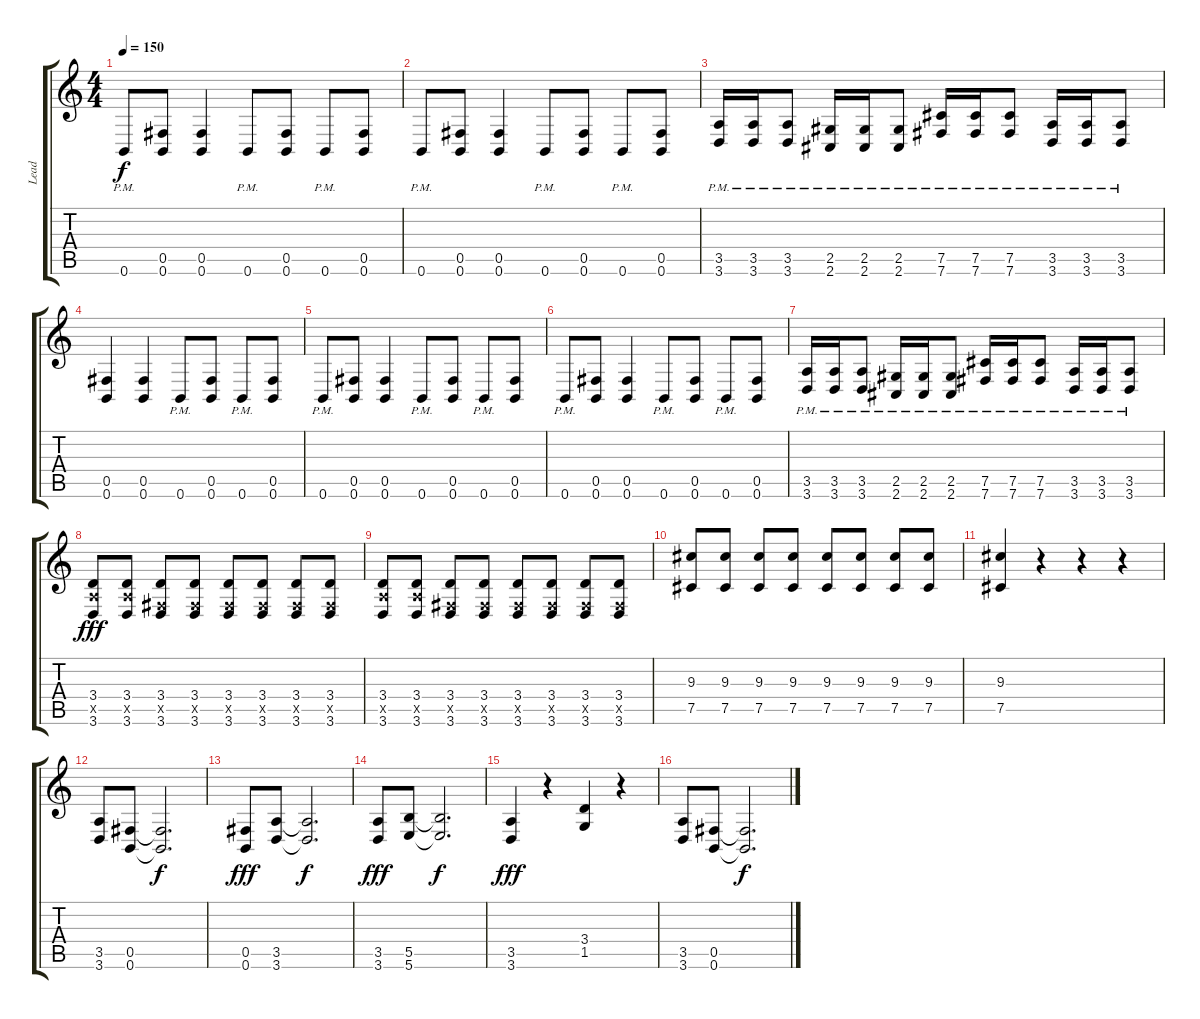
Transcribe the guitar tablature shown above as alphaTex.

\track ("Lead" "Lead") {instrument distortionguitar}
\staff {score tabs}
\tuning (Db4 Ab3 E3 B2 Gb2 B1) {hide}
\ts (4 4)
\tempo 150
\clef g2
\ks c
0.6{pm}.8{dy f} (0.5 0.6).8 (0.5 0.6).4 0.6{pm}.8 (0.5 0.6).8 0.6{pm}.8 (0.5 0.6).8 |
0.6{pm}.8 (0.5 0.6).8 (0.5 0.6).4 0.6{pm}.8 (0.5 0.6).8 0.6{pm}.8 (0.5 0.6).8 |
(3.5{pm} 3.6).16 (3.5{pm} 3.6).16 (3.5{pm} 3.6).8 (2.5{pm} 2.6).16 (2.5{pm} 2.6).16 (2.5{pm} 2.6).8 (7.5{pm} 7.6).16 (7.5{pm} 7.6).16 (7.5{pm} 7.6).8 (3.5{pm} 3.6).16 (3.5{pm} 3.6).16 (3.5{pm} 3.6).8 |
(0.5 0.6).4 (0.5 0.6).4 0.6{pm}.8 (0.5 0.6).8 0.6{pm}.8 (0.5 0.6).8 |
0.6{pm}.8 (0.5 0.6).8 (0.5 0.6).4 0.6{pm}.8 (0.5 0.6).8 0.6{pm}.8 (0.5 0.6).8 |
0.6{pm}.8 (0.5 0.6).8 (0.5 0.6).4 0.6{pm}.8 (0.5 0.6).8 0.6{pm}.8 (0.5 0.6).8 |
(3.5{pm} 3.6).16 (3.5{pm} 3.6).16 (3.5{pm} 3.6).8 (2.5{pm} 2.6).16 (2.5{pm} 2.6).16 (2.5{pm} 2.6).8 (7.5{pm} 7.6).16 (7.5{pm} 7.6).16 (7.5{pm} 7.6).8 (3.5{pm} 3.6).16 (3.5{pm} 3.6).16 (3.5{pm} 3.6).8 |
(3.4 3.5{x} 3.6).8{dy fff} (3.4 3.5{x} 3.6).8 (3.4 0.5{x} 3.6).8 (3.4 0.5{x} 3.6).8 (3.4 0.5{x} 3.6).8 (3.4 0.5{x} 3.6).8 (3.4 0.5{x} 3.6).8 (3.4 0.5{x} 3.6).8 |
(3.4 3.5{x} 3.6).8 (3.4 3.5{x} 3.6).8 (3.4 0.5{x} 3.6).8 (3.4 0.5{x} 3.6).8 (3.4 0.5{x} 3.6).8 (3.4 0.5{x} 3.6).8 (3.4 0.5{x} 3.6).8 (3.4 0.5{x} 3.6).8 |
(9.3 7.5).8 (9.3 7.5).8 (9.3 7.5).8 (9.3 7.5).8 (9.3 7.5).8 (9.3 7.5).8 (9.3 7.5).8 (9.3 7.5).8 |
(9.3 7.5).4 r.4 r.4 r.4 |
(3.5 3.6).8 (0.5 0.6).8 (0.5{t} 0.6{t}).2{d dy f} |
(0.5 0.6).8{dy fff} (3.5 3.6).8 (3.5{t} 3.6{t}).2{d dy f} |
(3.5 3.6).8{dy fff} (5.5 5.6).8 (5.5{t} 5.6{t}).2{d dy f} |
(3.5 3.6).4{dy fff} r.4 (3.4 1.5).4 r.4 |
(3.5 3.6).8 (0.5 0.6).8 (0.5{t} 0.6{t}).2{d dy f}
